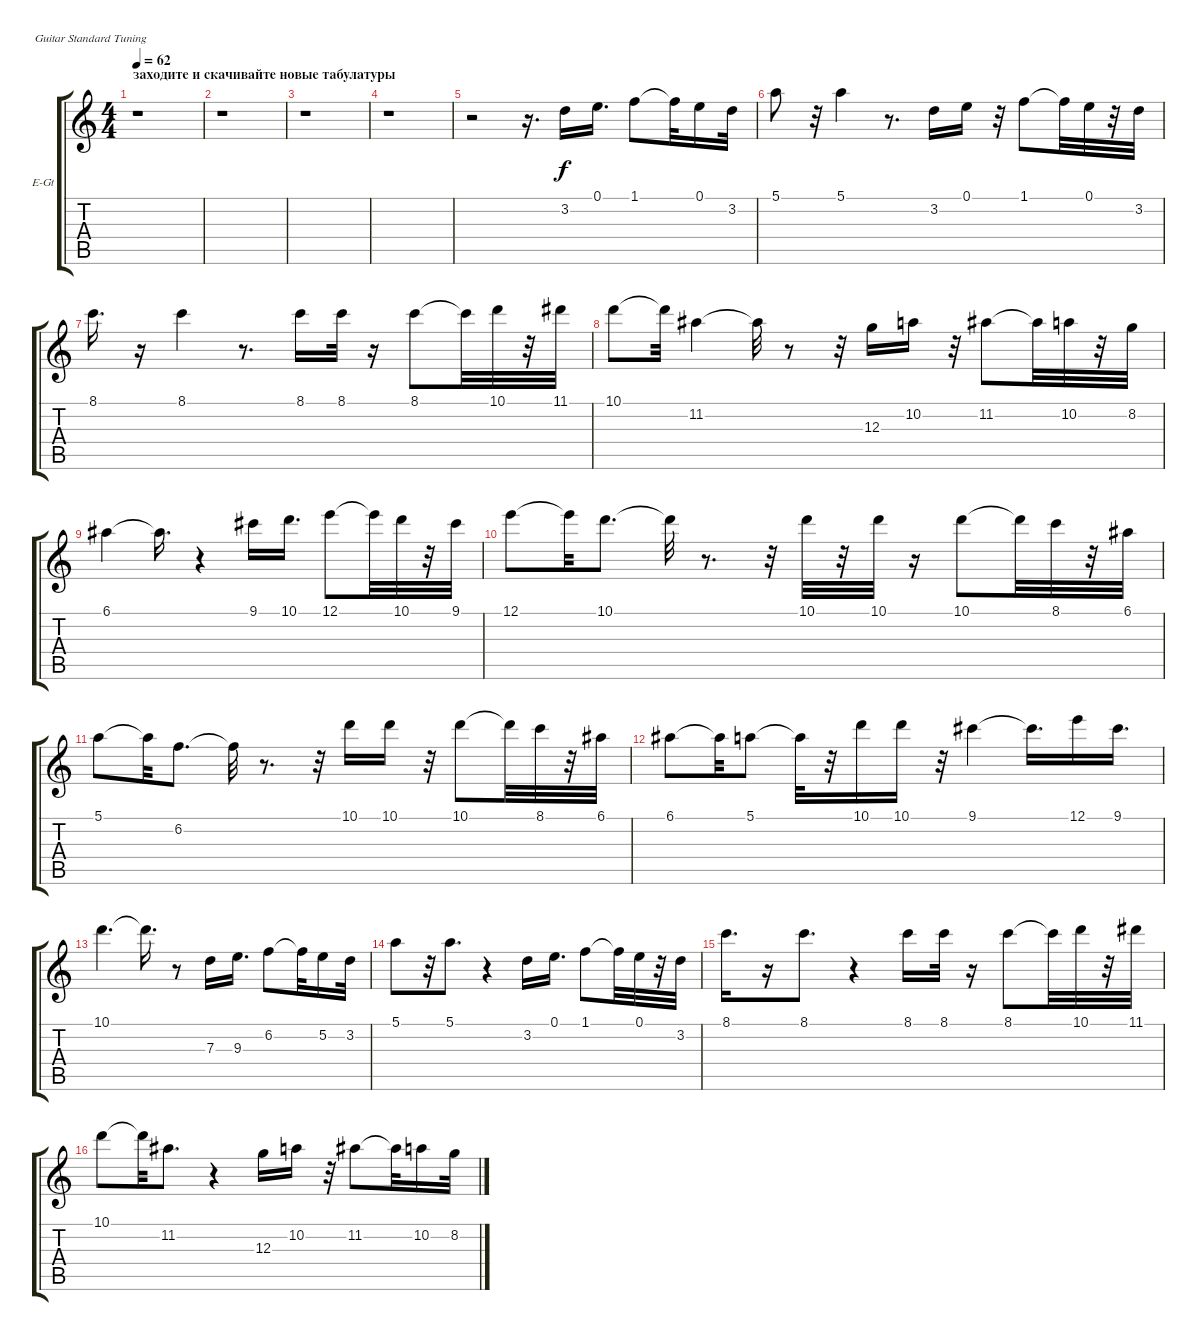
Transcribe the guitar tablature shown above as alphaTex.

\bracketExtendMode groupsimilarinstruments
\firstSystemTrackNameOrientation horizontal
\otherSystemsTrackNameOrientation horizontal
\track ("Вокал" "E-Gt") {instrument overdrivenguitar}
\staff {score tabs}
\tuning (E4 B3 G3 D3 A2 E2)
\ts (4 4)
\section ("" "заходите и скачивайте новые табулатуры")
\tempo 62
\clef g2
\ks c
r.1{dy f instrument overdrivenguitar} |
r.1 |
r.1 |
r.1 |
r.2 r.16{d} 3.2.16 0.1.16{d} 1.1.8 1.1{t}.32 0.1.16 3.2.32 |
5.1.8 r.32 5.1.4 r.8{d} 3.2.16 0.1.16 r.32 1.1.8 1.1{t}.32 0.1.32 r.32 3.2.32 |
8.1.16{d} r.16 8.1.4 r.8{d} 8.1.16 8.1.32 r.16 8.1.8 8.1{t}.32 10.1.32 r.32 11.1.32 |
10.1.8 10.1{t}.32 11.2.4 11.2{t}.32 r.8 r.32 12.3.16 10.2.16 r.32 11.2.8 11.2{t}.32 10.2.32 r.32 8.2.32 |
6.1.4 6.1{t}.16{d} r.4 9.1.16 10.1.16{d} 12.1.8 12.1{t}.32 10.1.32 r.32 9.1.32 |
12.1.8 12.1{t}.32 10.1.8{d} 10.1{t}.32 r.8{d} r.32 10.1.32 r.32 10.1.32 r.16 10.1.8 10.1{t}.32 8.1.32 r.32 6.1.32 |
5.1.8 5.1{t}.32 6.2.8{d} 6.2{t}.32 r.8{d} r.32 10.1.16 10.1.16 r.32 10.1.8 10.1{t}.32 8.1.32 r.32 6.1.32 |
6.1.8 6.1{t}.32 5.1.8 5.1{t}.32 r.32 10.1.16 10.1.16 r.32 9.1.4 9.1{t}.16{d} 12.1.16 9.1.16{d} |
10.1.4{d} 10.1{t}.16{d} r.8 7.3.16 9.3.16{d} 6.2.8 6.2{t}.32 5.2.16 3.2.32 |
5.1.8 r.32 5.1.8{d} r.4 3.2.16 0.1.16{d} 1.1.8 1.1{t}.32 0.1.32 r.32 3.2.32 |
8.1.16{d} r.16 8.1.8{d} r.4 8.1.16 8.1.32 r.16 8.1.8 8.1{t}.32 10.1.32 r.32 11.1.32 |
10.1.8 10.1{t}.32 11.2.8{d} r.4 12.3.16 10.2.16 r.32 11.2.8 11.2{t}.32 10.2.16 8.2.32
